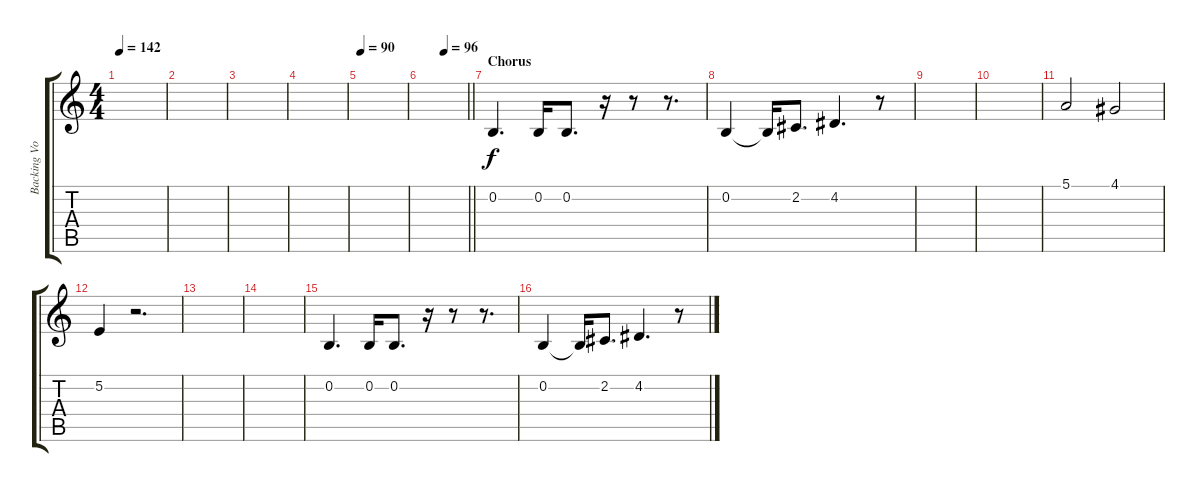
\track ("Backing Vocals" "Backing Vo") {instrument tenorsax}
\staff {score tabs}
\tuning (E4 B3 G3 D3 A2 E2) {hide}
\ts (4 4)
\tempo 142
\clef g2
\ks c
|
|
|
|
\tempo 90
|
\tempo (96 0.5)
\barLineRight lightlight
|
\section ("" "Chorus")
0.2.4{d} 0.2.16 0.2.8{d} r.16 r.8 r.8{d} |
0.2.4 0.2{t}.16 2.2.8{d} 4.2.4{d} r.8 |
|
|
5.1.2{instrument flute} 4.1.2 |
5.2.4 r.2{d instrument bassoon} |
|
|
0.2.4{d} 0.2.16 0.2.8{d} r.16 r.8 r.8{d} |
0.2.4 0.2{t}.16 2.2.8{d} 4.2.4{d} r.8
